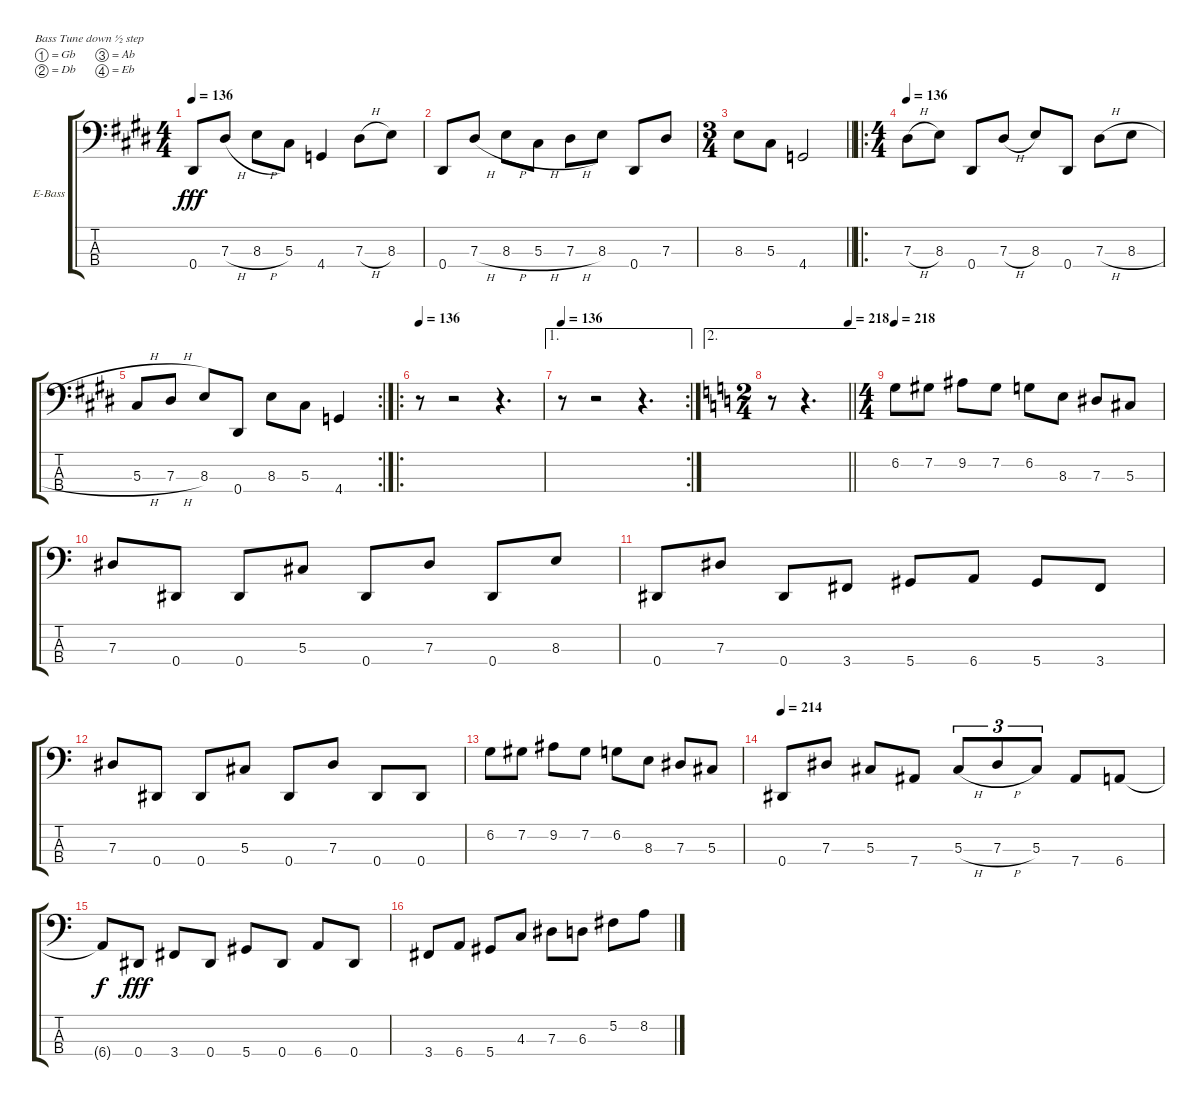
\bracketExtendMode groupsimilarinstruments
\firstSystemTrackNameOrientation horizontal
\otherSystemsTrackNameOrientation horizontal
\track ("Arif Mirabdolbaghi" "E-Bass") {instrument electricbassfinger}
\staff {score tabs}
\tuning (Gb2 Db2 Ab1 Eb1)
\ts (4 4)
\tempo 136
\clef f4
\ks e
0.4.8{dy fff} 7.3{h}.8 8.3{h}.8 5.3.8 4.4.4 7.3{h}.8 8.3.8 |
0.4.8 7.3{h}.8 8.3{h}.8 5.3{h}.8 7.3{h}.8 8.3.8 0.4.8 7.3.8 |
\ts (3 4)
\beaming (8 2 2 2)
\barLineRight lightlight
8.3.8 5.3.8 4.4.2 |
\ro
\ts (4 4)
\beaming (8 2 2 2 2)
\tempo 136
7.3{h}.8 8.3.8 0.4.8 7.3{h}.8 8.3.8 0.4.8 7.3{h}.8 8.3{h}.8 |
\rc 2
5.3{h}.8 7.3{h}.8 8.3.8 0.4.8 8.3.8 5.3.8 4.4.4 |
\ro
\tempo 136
r.8 r.2 r.4{d} |
\ae 1
\rc 2
\tempo 136
r.8 r.2 r.4{d} |
\ae 2
\ts (2 4)
\beaming (8 2 2)
\tempo (218 1)
\barLineRight lightlight
\ks c
r.8 r.4{d} |
\ts (4 4)
\beaming (8 2 2 2 2)
\tempo 218
6.2.8 7.2.8 9.2.8 7.2.8 6.2.8 8.3.8 7.3.8 5.3.8 |
7.3.8 0.4.8 0.4.8 5.3.8 0.4.8 7.3.8 0.4.8 8.3.8 |
0.4.8 7.3.8 0.4.8 3.4.8 5.4.8 6.4.8 5.4.8 3.4.8 |
7.3.8 0.4.8 0.4.8 5.3.8 0.4.8 7.3.8 0.4.8 0.4.8 |
6.2.8 7.2.8 9.2.8 7.2.8 6.2.8 8.3.8 7.3.8 5.3.8 |
\tempo 214
0.4.8 7.3.8 5.3.8 7.4.8 5.3{h}.8{tu (3 2)} 7.3{h}.8{tu (3 2)} 5.3.8{tu (3 2)} 7.4.8 6.4.8 |
6.4{t}.8{dy f} 0.4.8{dy fff} 3.4.8 0.4.8 5.4.8 0.4.8 6.4.8 0.4.8 |
3.4.8 6.4.8 5.4.8 4.3.8 7.3.8 6.3.8 5.2.8 8.2.8
